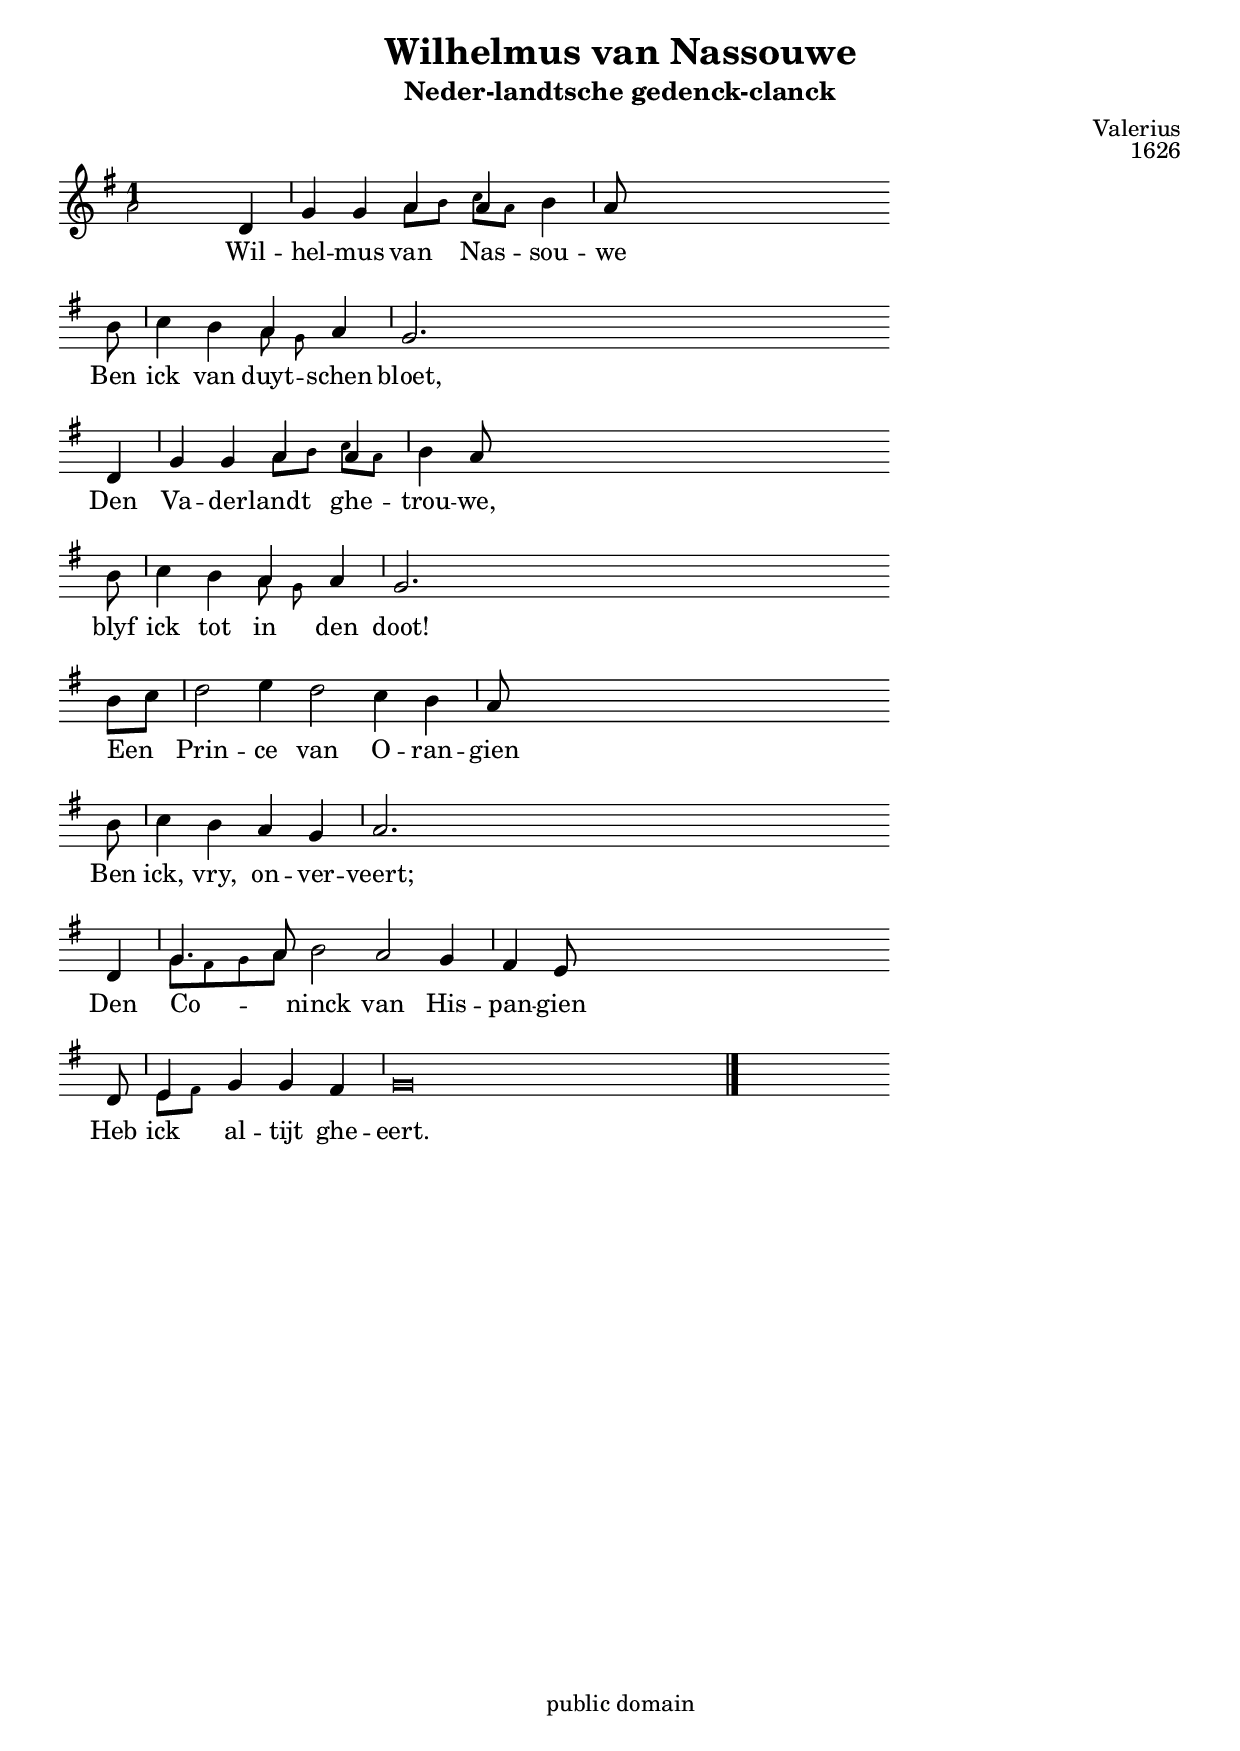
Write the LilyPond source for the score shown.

%% http://lsr.dsi.unimi.it/LSR/Item?id=648

\header {
  texidoc = "Wilhelmus van Nassouwe"
  title = "Wilhelmus van Nassouwe"
  composer = "Valerius"
  subtitle = "Neder-landtsche gedenck-clanck"
  opus = "1626"
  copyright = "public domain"
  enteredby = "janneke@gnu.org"
}

%% hymn tricks
noclefs =  {
  s1
  \override Staff.Clef.break-visibility =
    #all-invisible
}

setMargins = {
  \override Staff.TimeSignature.space-alist.first-note = #'(extra-space . 9.5)
  \override Staff.KeySignature.space-alist.staff-bar = #'(extra-space . 15)
  \override Score.LeftEdge.space-alist.key-signature = #'(extra-space . 1)
  
}

"|" = {
  %% Set height of bar line to 2 staff-spaces
  \once \override Staff.BarLine.bar-extent = #'(0 . 2)
  \bar "|"
}

myBreak = { \bar "" \break }

\layout {
  indent = 0.0\mm
  line-width = 120.0\mm
  textheight = 270.0\mm
}

voice =  \relative c' {
  \clef violin
  \key g \major
  d4 | g g a a b | a8 \myBreak
  b8 | c4 b a a | g2. \myBreak

  d4 | g g a a | b a8 \myBreak
  b8 | c4 b a a| g2.  \myBreak

  %% Hack for better left tekst margin
  %% b8[ c] | d2 e4 d2 c4 | b a8 \myBreak
  \set melismaBusyProperties = #'()
  b8[ c] |
  \unset melismaBusyProperties
  d2 e4 d2 c4 b | a8 \myBreak
  b8 | c4 b a g | a2. \myBreak

  d,4 | g4.\melisma a8\melismaEnd b2 a2 g4 | fis e8 \myBreak
  d8 | e4 g g fis | 
  
  \override NoteHead.style = #'neomensural

  g\breve

  %% justified lines:
  %%\override Staff.BarLine.extra-offset = #'(12 . 0)
  %% ragged-right:
  \override Staff.BarLine.extra-offset = #'(23 . 0)
  \bar "|."
}

stich =  \relative c'' {
  \override Staff.NoteCollision.merge-differently-dotted = ##t
  \set fontSize = #-3
  \override Stem.length-fraction = #(magstep -3)

  \voiceTwo
  \partial 4
  s4 s s a8[ b] c[ a] s4.
  s8 s4 s a8 g s4 s2.

  s4 s s a8[ b] c[ a] s4.
  s8 s4 s a8 g s4 s2.
  
  s8 s s2 s4 s2 s4 s s8
  s8 s4 s s s s2.

  s4 g8[ fis g a] s2 s2 s4 s s8
  s8 e8[ fis]
}

modernText = \lyricmode {
  Wil -- hel -- mus van Nas -- sou -- we
  ben ik van duit -- sen bloed,

  den va -- der -- land ge -- trou -- we
  blijf ik tot in den dood.

  Een prin -- se van O -- ran -- je
  ben ik vrij on -- ver -- veerd,

  den ko -- ning van His -- pan -- je
  heb ik al -- tijd ge -- eerd.
}

text = \lyricmode {
  Wil -- hel -- mus van Nas -- sou -- we
  Ben ick van duyt -- schen bloet,
  Den Va -- der -- landt ghe -- trou -- we,
  blyf ick tot in den doot!
  %% Hack for better left text margin:
  %% Een Prin -- ce van O -- ran -- gien
  Een " " Prin -- ce van O -- ran -- gien
  Ben ick, vry, on -- ver -- veert;
  Den Co -- ninck van His -- pan -- gien
  Heb ick al -- tijt ghe -- eert.
}

oneHalfNoteTime = \markup {
  \override #'(baseline-skip . 0)
  \column {
    \line { \number "1" }
    \line { \smaller \smaller \note #"2" #-0.6 }
  }
}

\layout {
  ragged-right = ##t

  \context {
    \Score
    %% defaults
    %% (shortest-duration-space . 2.0)
    %% (spacing-increment . 1.2)
    %% (base-shortest-duration . ,(ly:make-moment 1/8))
    %% wider spacing
    \override SpacingSpanner.shortest-duration-space = #3.0
    \override SpacingSpanner.spacing-increment = #1.2
    \override SpacingSpanner.base-shortest-duration = #(ly:make-moment 1/8)
  }
}

\score {
  \context Score <<
    \context Staff <<
      \override Staff.StaffSymbol.width = #'80
      \set Staff.autoBeaming = ##f
      \set Score.timing = ##f
      \setMargins
     
      %% Custom time signature
      \override Staff.TimeSignature.stencil = #ly:text-interface::print
      \override Staff.TimeSignature.text = #oneHalfNoteTime
      \override Staff.TimeSignature.style = #'()
      \noclefs
    
      \new Voice =  "voice" \voice
      \new Voice =  "stich" \stich
    >>
    \lyricsto "voice" \new Lyrics {
      \text
    }
  >>
  \layout {}
  \midi {}
}

%%% Local variables:
%%% LilyPond-indent-level:2
%%% End:
